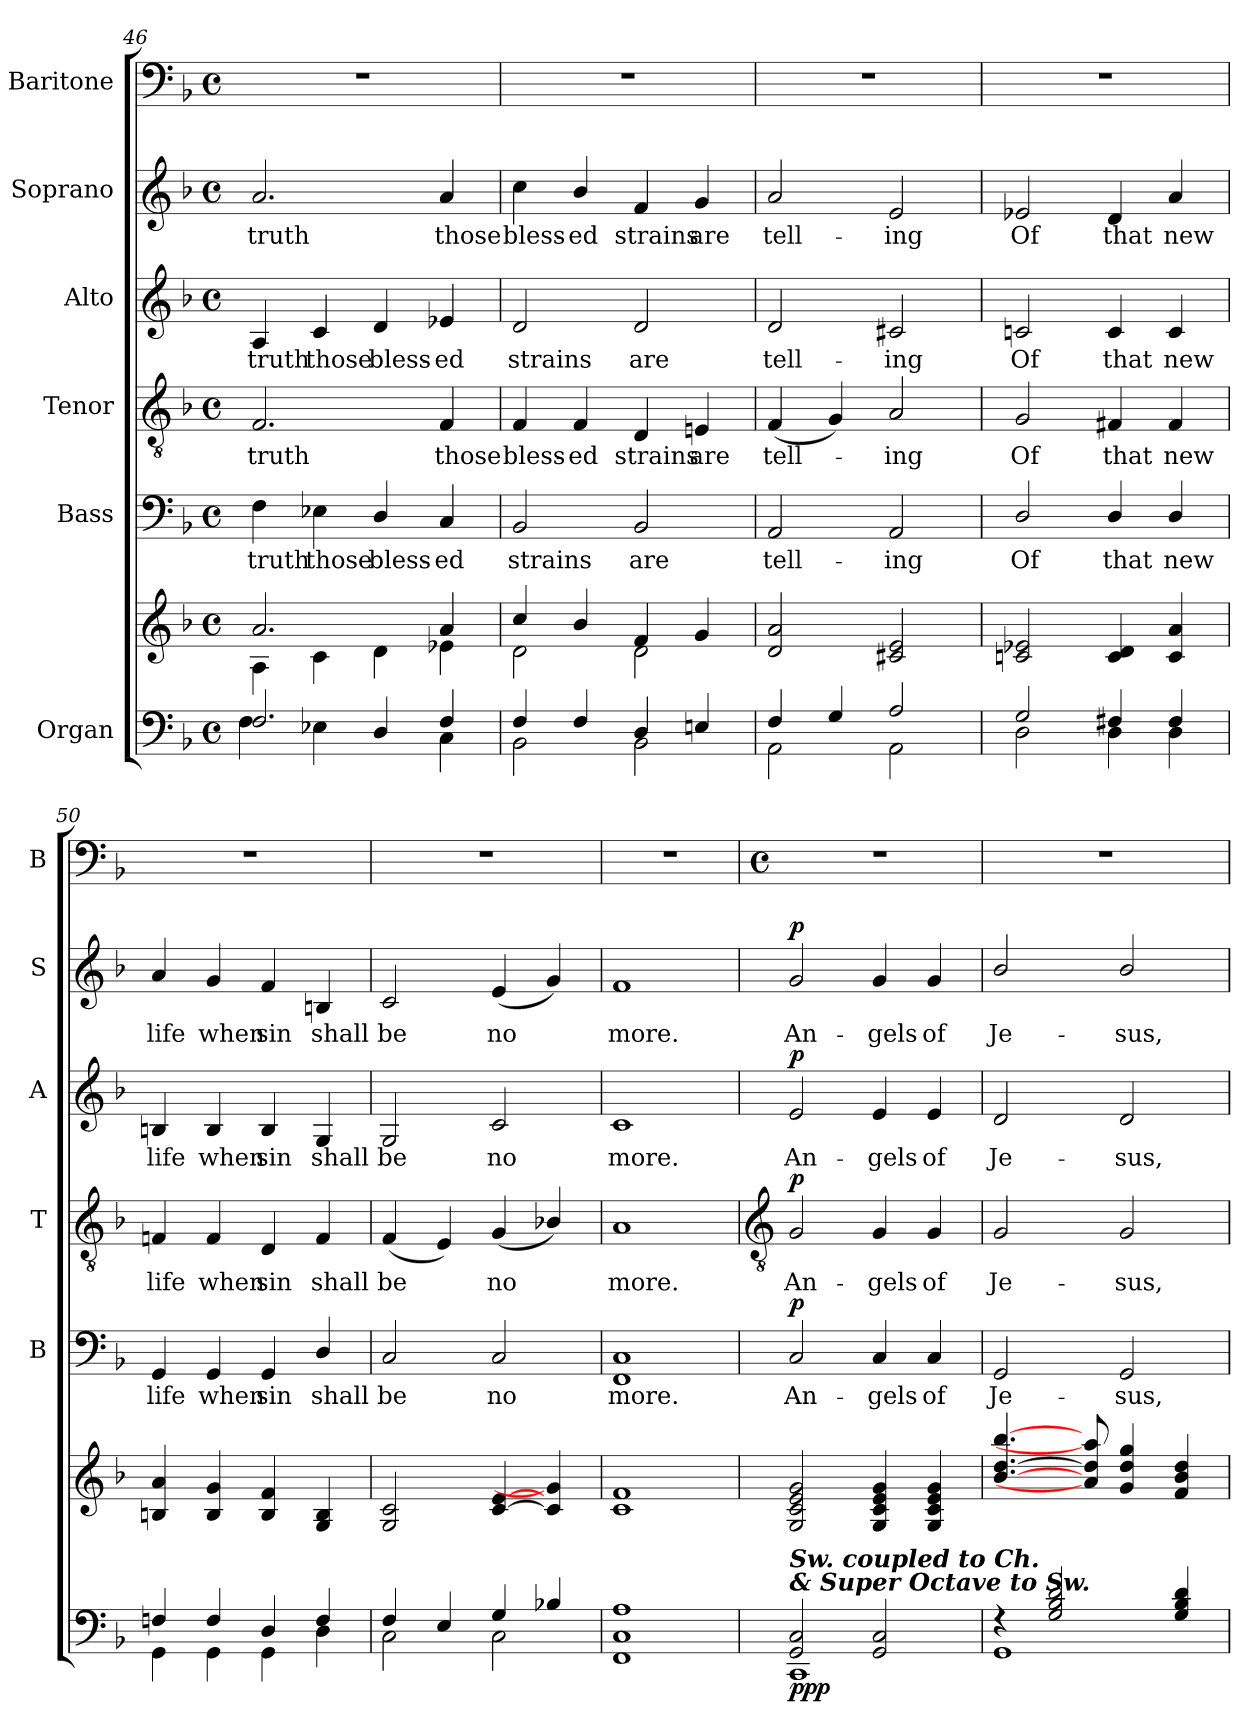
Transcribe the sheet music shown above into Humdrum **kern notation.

**kern	**kern	**dynam	**kern	**text	**dynam	**kern	**text	**dynam	**kern	**text	**dynam	**kern	**text	**dynam	**kern
*part6	*part6	*part6	*part5	*part5	*part5	*part4	*part4	*part4	*part3	*part3	*part3	*part2	*part2	*part2	*part1
*staff7	*staff6	*staff6/7	*staff5	*staff5	*staff5	*staff4	*staff4	*staff4	*staff3	*staff3	*staff3	*staff2	*staff2	*staff2	*staff1
*I"Organ	*	*	*I"Bass	*	*	*I"Tenor	*	*	*I"Alto	*	*	*I"Soprano	*	*	*I"Baritone
*	*	*	*I'B	*	*	*I'T	*	*	*I'A	*	*	*I'S	*	*	*I'B
!!LO:LB:g=z
*clefF4	*clefG2	*	*clefF4	*	*	*clefGv2	*	*	*clefG2	*	*	*clefG2	*	*	*clefF4
*k[b-]	*k[b-]	*	*k[b-]	*	*	*k[b-]	*	*	*k[b-]	*	*	*k[b-]	*	*	*k[b-]
*F:	*F:	*	*F:	*	*	*F:	*	*	*F:	*	*	*F:	*	*	*F:
*M4/4	*M4/4	*	*M4/4	*	*	*M4/4	*	*	*M4/4	*	*	*M4/4	*	*	*M4/4
*met(c)	*met(c)	*	*met(c)	*	*	*met(c)	*	*	*met(c)	*	*	*met(c)	*	*	*met(c)
=46	=46	=46	=46	=46	=46	=46	=46	=46	=46	=46	=46	=46	=46	=46	=46
*^	*^	*	*	*	*	*	*	*	*	*	*	*	*	*	*
!	!	!	!	!	!	!LO:LY:b	!	!	!LO:LY:b	!	!	!LO:LY:b	!	!	!LO:LY:b	!	!
2.F/	4F\	2.a/	4A\	.	4F	truth	.	2.F	truth	.	4A	truth	.	2.a	truth	.	1r
!	!	!	!	!	!	!LO:LY:b	!	!	!	!	!	!LO:LY:b	!	!	!	!	!
.	4E-X\	.	4c\	.	4E-X	those	.	.	.	.	4c	those	.	.	.	.	.
!	!	!	!	!	!	!LO:LY:b	!	!	!	!	!	!LO:LY:b	!	!	!	!	!
.	4D/	.	4d\	.	4D/	bless-	.	.	.	.	4d	bless-	.	.	.	.	.
!	!	!	!	!	!	!LO:LY:b	!	!	!LO:LY:b	!	!	!LO:LY:b	!	!	!LO:LY:b	!	!
4F/	4C\	4a/	4e-X\	.	4C	-ed	.	4F	those	.	4e-X	-ed	.	4a	those	.	.
=47	=47	=47	=47	=47	=47	=47	=47	=47	=47	=47	=47	=47	=47	=47	=47	=47	=47
!	!	!	!	!	!	!LO:LY:b	!	!	!LO:LY:b	!	!	!LO:LY:b	!	!	!LO:LY:b	!	!
4F/	2BB-\	4cc/	2d\	.	2BB-	strains	.	4F	bless-	.	2d	strains	.	4cc	bless-	.	1r
!	!	!	!	!	!	!	!	!	!LO:LY:b	!	!	!	!	!	!LO:LY:b	!	!
4F/	.	4b-/	.	.	.	.	.	4F	-ed	.	.	.	.	4b-/	-ed	.	.
!	!	!	!	!	!	!LO:LY:b	!	!	!LO:LY:b	!	!	!LO:LY:b	!	!	!LO:LY:b	!	!
4D/	2BB-\	4f/	2d\	.	2BB-	are	.	4D	strains	.	2d	are	.	4f	strains	.	.
!	!	!	!	!	!	!	!	!	!LO:LY:b	!	!	!	!	!	!LO:LY:b	!	!
4En/	.	4g/	.	.	.	.	.	4En	are	.	.	.	.	4g	are	.	.
=48	=48	=48	=48	=48	=48	=48	=48	=48	=48	=48	=48	=48	=48	=48	=48	=48	=48
!	!	!	!	!	!	!LO:LY:b	!	!	!LO:LY:b	!	!	!LO:LY:b	!	!	!LO:LY:b	!	!
4F/	2AA\	2d/ 2a/	1ryy	.	2AA	tell-	.	(<4F	tell-	.	2d	tell-	.	2a	tell-	.	1r
4G/	.	.	.	.	.	.	.	4G)	.	.	.	.	.	.	.	.	.
!	!	!	!	!	!	!LO:LY:b	!	!	!LO:LY:b	!	!	!LO:LY:b	!	!	!LO:LY:b	!	!
2A/	2AA\	2c#X/ 2e/	.	.	2AA	-ing	.	2A	ing	.	2c#X	-ing	.	2e	-ing	.	.
=49	=49	=49	=49	=49	=49	=49	=49	=49	=49	=49	=49	=49	=49	=49	=49	=49	=49
!	!	!	!	!	!	!LO:LY:b	!	!	!LO:LY:b	!	!	!LO:LY:b	!	!	!LO:LY:b	!	!
2G/	2D\	2cn/ 2e-X/	1ryy	.	2D/	Of	.	2G	Of	.	2cn	Of	.	2e-X	Of	.	1r
!	!	!	!	!	!	!LO:LY:b	!	!	!LO:LY:b	!	!	!LO:LY:b	!	!	!LO:LY:b	!	!
4F#X/	4D\	4c/ 4d/	.	.	4D/	that	.	4F#X	that	.	4c	that	.	4d	that	.	.
!	!	!	!	!	!	!LO:LY:b	!	!	!LO:LY:b	!	!	!LO:LY:b	!	!	!LO:LY:b	!	!
4F#/	4D\	4c/ 4a/	.	.	4D/	new	.	4F#	new	.	4c	new	.	4a	new	.	.
=50	=50	=50	=50	=50	=50	=50	=50	=50	=50	=50	=50	=50	=50	=50	=50	=50	=50
!	!	!	!	!	!	!LO:LY:b	!	!	!LO:LY:b	!	!	!LO:LY:b	!	!	!LO:LY:b	!	!
4Fn/	4GG\	4Bn/ 4a/	1ryy	.	4GG	life	.	4Fn	life	.	4Bn	life	.	4a	life	.	1r
!	!	!	!	!	!	!LO:LY:b	!	!	!LO:LY:b	!	!	!LO:LY:b	!	!	!LO:LY:b	!	!
4F/	4GG\	4B/ 4g/	.	.	4GG	when	.	4F	when	.	4B	when	.	4g	when	.	.
!	!	!	!	!	!	!LO:LY:b	!	!	!LO:LY:b	!	!	!LO:LY:b	!	!	!LO:LY:b	!	!
4D/	4GG\	4B/ 4f/	.	.	4GG	sin	.	4D	sin	.	4B	sin	.	4f	sin	.	.
!	!	!	!	!	!	!LO:LY:b	!	!	!LO:LY:b	!	!	!LO:LY:b	!	!	!LO:LY:b	!	!
4F/	4D\	4G/ 4B/	.	.	4D/	shall	.	4F	shall	.	4G	shall	.	4Bn	shall	.	.
=51	=51	=51	=51	=51	=51	=51	=51	=51	=51	=51	=51	=51	=51	=51	=51	=51	=51
!	!	!	!	!	!	!LO:LY:b	!	!	!LO:LY:b	!	!	!LO:LY:b	!	!	!LO:LY:b	!	!
4F/	2C\	2G/ 2c/	1ryy	.	2C/	be	.	(<4F	be	.	2G	be	.	2c	be	.	1r
4E/	.	.	.	.	.	.	.	4E)	.	.	.	.	.	.	.	.	.
!	!	!	!	!	!	!LO:LY:b	!	!	!LO:LY:b	!	!	!LO:LY:b	!	!	!LO:LY:b	!	!
4G/	2C\	[4c/ [4e/	.	.	2C	no	.	(<4G	no	.	2c	no	.	(<4e	no	.	.
4B-X/	.	4c/] 4g/]	.	.	.	.	.	4B-X/)	.	.	.	.	.	4g)	.	.	.
=52	=52	=52	=52	=52	=52	=52	=52	=52	=52	=52	=52	=52	=52	=52	=52	=52	=52
!	!	!	!	!	!	!LO:LY:b	!	!	!LO:LY:b	!	!	!LO:LY:b	!	!	!LO:LY:b	!	!
1A/	1FF\ 1C\	1c/ 1f/	1ryy	.	1FF 1C	more.	.	1A	more.	.	1c	more.	.	1f	more.	.	1r
!!LO:LB:g=z
=53	=53	=53	=53	=53	=53	=53	=53	=53	=53	=53	=53	=53	=53	=53	=53	=53	=53
*	*	*	*	*	*	*	*	*clefGv2	*	*	*	*	*	*	*	*	*
*	*	*	*	*	*	*	*	*	*	*	*	*	*	*	*	*	*M4/4
*	*	*	*	*	*	*	*	*	*	*	*	*	*	*	*	*	*met(c)
!LO:TX:a:Bi:t=Sw. coupled to Ch.\n& Super Octave to Sw.	!	!	!	!	!	!	!	!	!	!	!	!	!	!	!	!	!
!	!	!	!	!LO:DY:b=2	!	!LO:LY:b	!	!	!LO:LY:b	!	!	!LO:LY:b	!	!	!LO:LY:b	!	!
!	!	!	!	!LO:DY:n=1:b=2	!	!	!	!	!	!	!	!	!	!	!	!	!
!	!	!	!	!LO:DY:n=2:b	!	!	!LO:DY:b	!	!	!LO:DY:b	!	!	!LO:DY:b	!	!	!LO:DY:b	!
2GG/ 2C/	1CC\	2G 2c 2e 2g	1ryy	p p p	2C	An-	p	2G	An-	p	2e	An-	p	2g	An-	p	1r
!	!	!	!	!	!	!LO:LY:b	!	!	!LO:LY:b	!	!	!LO:LY:b	!	!	!LO:LY:b	!	!
2GG/ 2C/	.	4G 4c 4e 4g	.	.	4C	-gels	.	4G	-gels	.	4e	-gels	.	4g	-gels	.	.
!	!	!	!	!	!	!LO:LY:b	!	!	!LO:LY:b	!	!	!LO:LY:b	!	!	!LO:LY:b	!	!
.	.	4G 4c 4e 4g	.	.	4C	of	.	4G	of	.	4e	of	.	4g	of	.	.
=54	=54	=54	=54	=54	=54	=54	=54	=54	=54	=54	=54	=54	=54	=54	=54	=54	=54
!	!	!	!	!	!	!LO:LY:b	!	!	!LO:LY:b	!	!	!LO:LY:b	!	!	!LO:LY:b	!	!
4r	1GG\	[4.b- [4.dd [4.bb-	1ryy	.	2GG/	Je-	.	2G/	Je-	.	2d/	Je-	.	2b-/	Je-	.	1r
2G/ 2B-/ 2d/	.	.	.	.	.	.	.	.	.	.	.	.	.	.	.	.	.
.	.	8a] 8dd] 8aa]	.	.	.	.	.	.	.	.	.	.	.	.	.	.	.
!	!	!	!	!	!	!LO:LY:b	!	!	!LO:LY:b	!	!	!LO:LY:b	!	!	!LO:LY:b	!	!
.	.	4g 4dd 4gg	.	.	2GG/	-sus,	.	2G/	-sus,	.	2d/	-sus,	.	2b-/	-sus,	.	.
4G/ 4B-/ 4d/	.	4f 4b- 4dd	.	.	.	.	.	.	.	.	.	.	.	.	.	.	.
*v	*v	*	*	*	*	*	*	*	*	*	*	*	*	*	*	*	*
*	*v	*v	*	*	*	*	*	*	*	*	*	*	*	*	*	*
=	=	=	=	=	=	=	=	=	=	=	=	=	=	=	=
*-	*-	*-	*-	*-	*-	*-	*-	*-	*-	*-	*-	*-	*-	*-	*-
